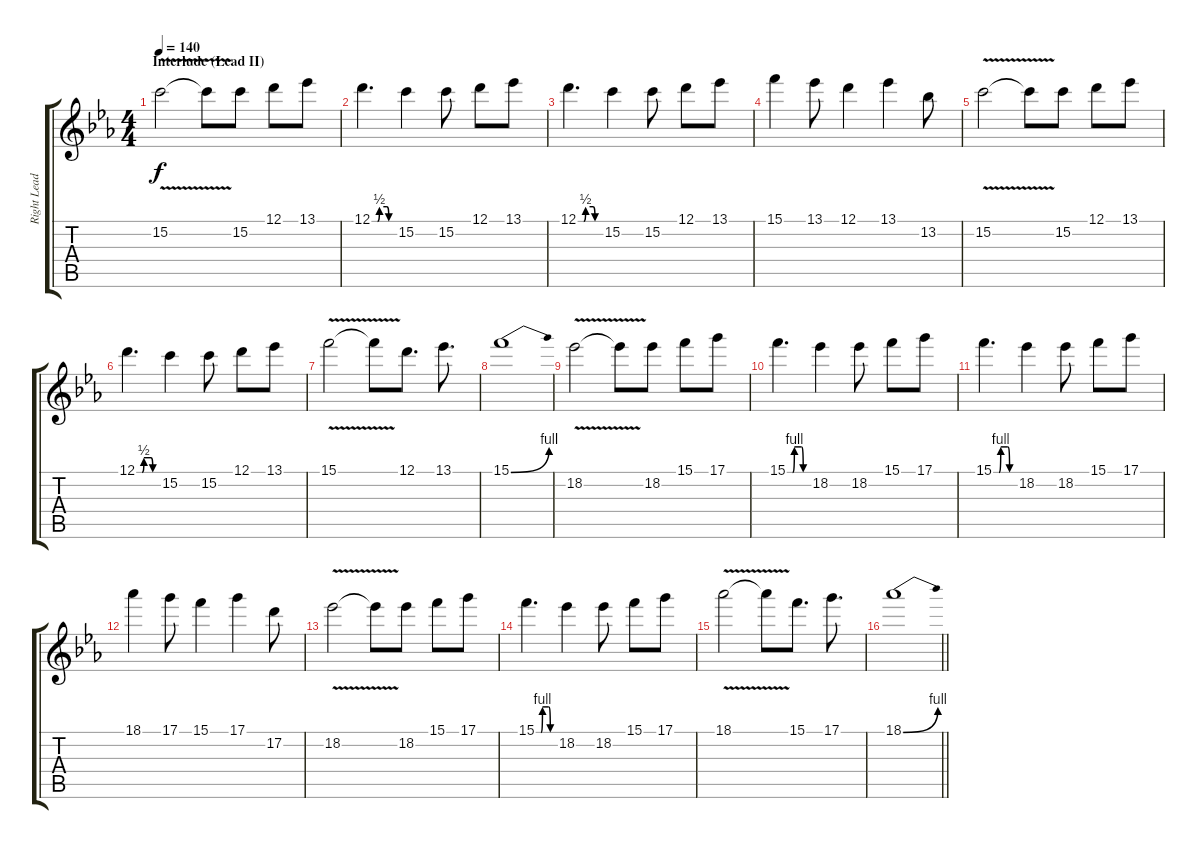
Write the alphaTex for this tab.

\track ("Right Lead Guitar" "Right Lead") {instrument distortionguitar}
\staff {score tabs}
\tuning (D4 A3 F3 C3 G2 C2) {hide}
\ts (4 4)
\section ("" "Interlude (Lead II)")
\tempo 140
\clef g2
\ks eb
15.2{v}.2{dy f} 15.2{t}.8 15.2.8 12.1.8 13.1.8 |
12.1{be (custom 0 0 15 0 20 2 40 2 45 0 60 0)}.4{d} 15.2.4 15.2.8 12.1.8 13.1.8 |
12.1{be (custom 0 0 15 0 20 2 40 2 45 0 60 0)}.4{d} 15.2.4 15.2.8 12.1.8 13.1.8 |
15.1.4 13.1.8 12.1.4 13.1.4 13.2.8 |
15.2{v}.2 15.2{t}.8 15.2.8 12.1.8 13.1.8 |
12.1{be (custom 0 0 15 0 20 2 40 2 45 0 60 0)}.4{d} 15.2.4 15.2.8 12.1.8 13.1.8 |
15.1{v}.2 15.1{t}.8 12.1.8{d} 13.1.8{d} |
15.1{be (bend 0 0 60 4)}.1 |
18.2{v}.2 18.2{t}.8 18.2.8 15.1.8 17.1.8 |
15.1{be (custom 0 0 15 0 20 4 40 4 45 0 60 0)}.4{d} 18.2.4 18.2.8 15.1.8 17.1.8 |
15.1{be (custom 0 0 15 0 20 4 40 4 45 0 60 0)}.4{d} 18.2.4 18.2.8 15.1.8 17.1.8 |
18.1.4 17.1.8 15.1.4 17.1.4 17.2.8 |
18.2{v}.2 18.2{t}.8 18.2.8 15.1.8 17.1.8 |
15.1{be (custom 0 0 15 0 20 4 40 4 45 0 60 0)}.4{d} 18.2.4 18.2.8 15.1.8 17.1.8 |
18.1{v}.2 18.1{t}.8 15.1.8{d} 17.1.8{d} |
\barLineRight lightlight
18.1{be (bend 0 0 60 4)}.1
